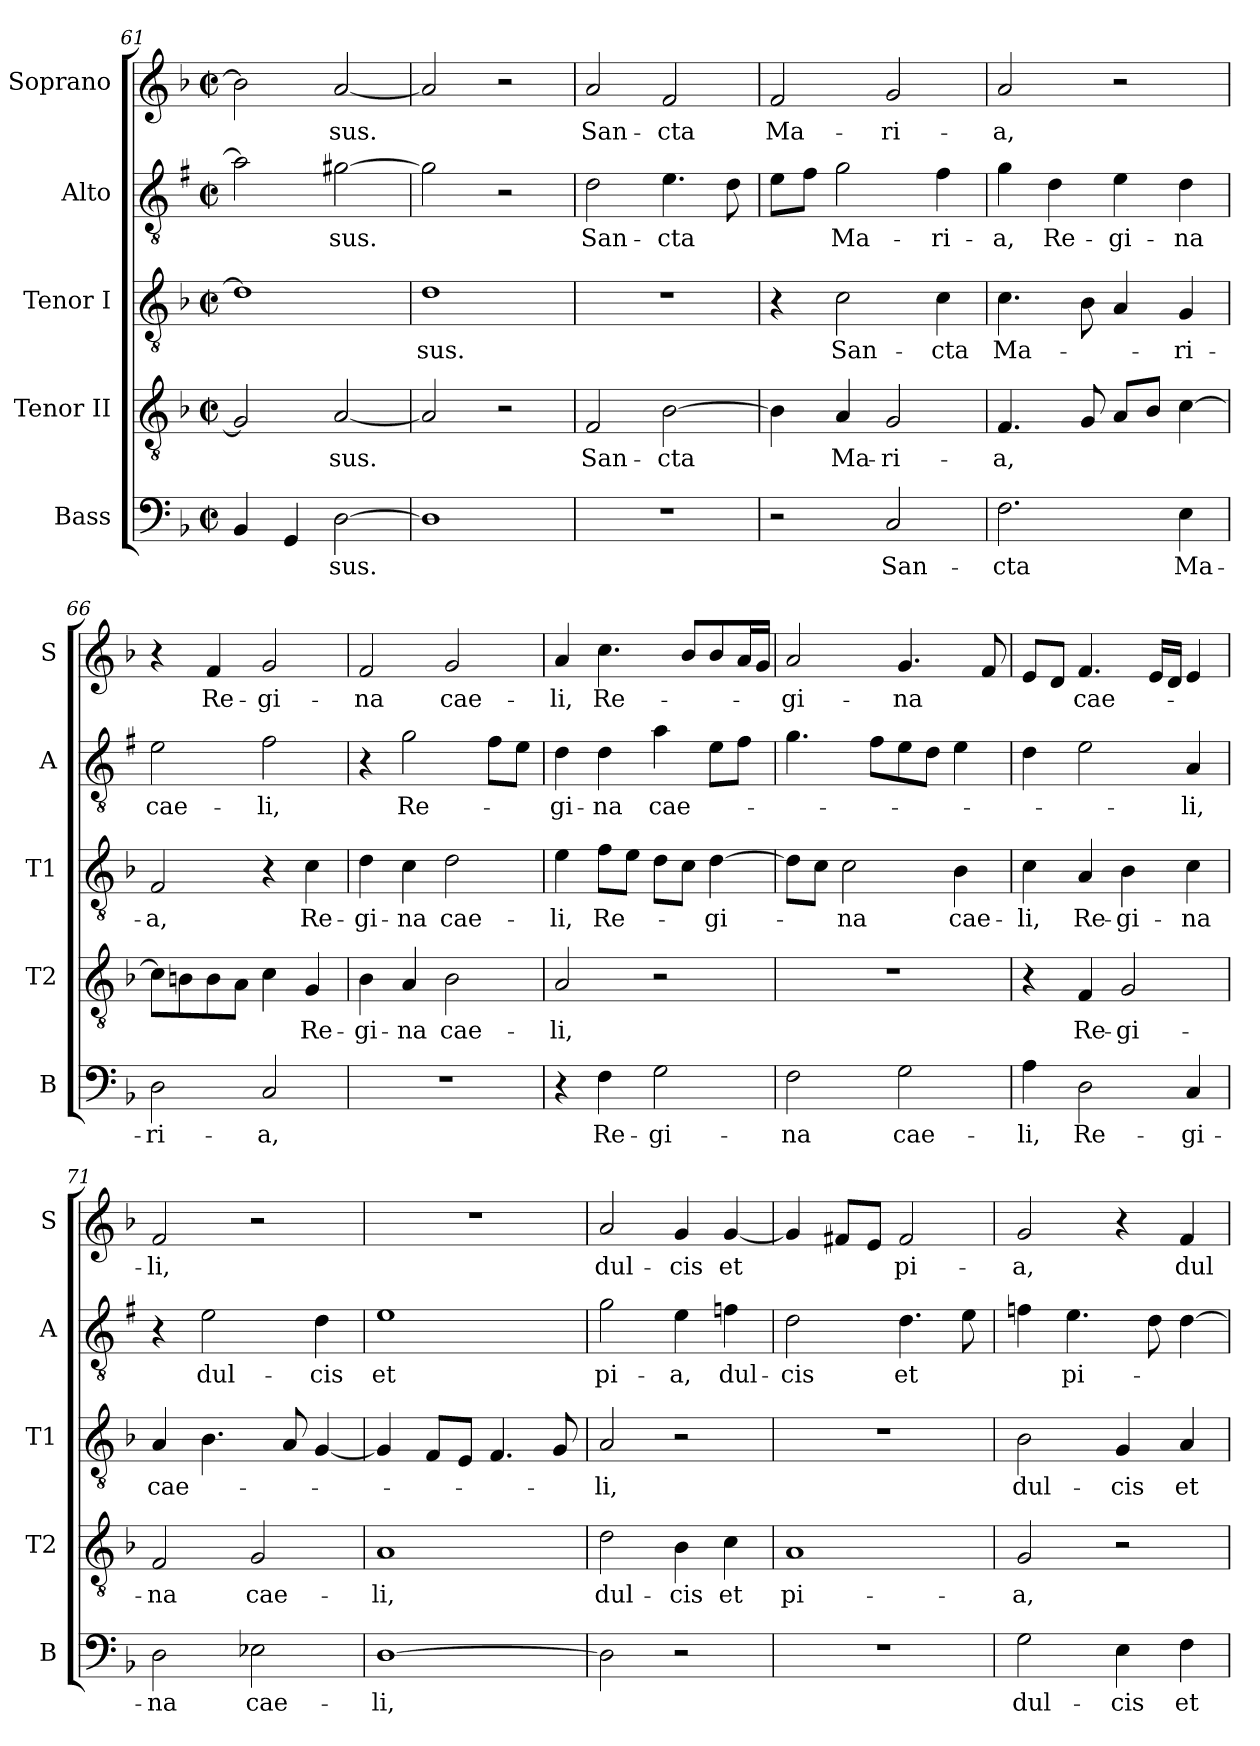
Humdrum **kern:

**kern	**text	**kern	**text	**kern	**text	**kern	**text	**kern	**text
*part5	*part5	*part4	*part4	*part3	*part3	*part2	*part2	*part1	*part1
*staff5	*staff5	*staff4	*staff4	*staff3	*staff3	*staff2	*staff2	*staff1	*staff1
*I"Bass	*	*I"Tenor II	*	*I"Tenor I	*	*I"Alto	*	*I"Soprano	*
*I'B	*	*I'T2	*	*I'T1	*	*I'A	*	*I'S	*
!!LO:LB:g=z
*clefF4	*	*clefGv2	*	*clefGv2	*	*clefGv2	*	*clefG2	*
*	*	*	*	*	*	*ITrd1c2	*	*	*
*k[b-]	*	*k[b-]	*	*k[b-]	*	*k[b-]	*	*k[b-]	*
*F:	*	*F:	*	*F:	*	*F:	*	*F:	*
*M2/2	*	*M2/2	*	*M2/2	*	*M2/2	*	*M2/2	*
*met(c|)	*	*met(c|)	*	*met(c|)	*	*met(c|)	*	*met(c|)	*
=61	=61	=61	=61	=61	=61	=61	=61	=61	=61
4BB-/	.	2G/]	.	1d]	.	2g\]	.	2b-\]	.
4GG/	.	.	.	.	.	.	.	.	.
[2D\	-sus.	[2A/	-sus.	.	.	[2f#X\	-sus.	[2a/	-sus.
=62	=62	=62	=62	=62	=62	=62	=62	=62	=62
1D]	.	2A/]	.	1d	-sus.	2f#\]	.	2a/]	.
.	.	2r	.	.	.	2r	.	2r	.
=63	=63	=63	=63	=63	=63	=63	=63	=63	=63
1r	.	2F/	San-	1r	.	2c\	San-	2a/	San-
.	.	[2B-\	-cta	.	.	4.d\	-cta	2f/	-cta
.	.	.	.	.	.	8c\	.	.	.
=64	=64	=64	=64	=64	=64	=64	=64	=64	=64
2r	.	4B-\]	.	4r	.	8d\L	.	2f/	Ma-
.	.	.	.	.	.	8e\J	.	.	.
.	.	4A/	Ma-	2c\	San-	2f\	Ma-	.	.
2C/	San-	2G/	-ri-	.	.	.	.	2g/	-ri-
.	.	.	.	4c\	-cta	4e\	-ri-	.	.
=65	=65	=65	=65	=65	=65	=65	=65	=65	=65
2.F\	-cta	4.F/	-a,	4.c\	Ma-	4f\	-a,	2a/	-a,
.	.	.	.	.	.	4c\	Re-	.	.
.	.	8G/	.	8B-\	.	.	.	.	.
.	.	8A/L	.	4A/	.	4d\	-gi-	2r	.
.	.	8B-/J	.	.	.	.	.	.	.
4E\	Ma-	[4c\	.	4G/	-ri-	4c\	-na	.	.
=66	=66	=66	=66	=66	=66	=66	=66	=66	=66
2D\	-ri-	8c\L]	.	2F/	-a,	2d\	cae-	4r	.
.	.	8Bn\	.	.	.	.	.	.	.
.	.	8B\	.	.	.	.	.	4f/	Re-
.	.	8A\J	.	.	.	.	.	.	.
2C/	-a,	4c\	.	4r	.	2e\	-li,	2g/	-gi-
.	.	4G/	Re-	4c\	Re-	.	.	.	.
!!LO:PB:g=z
=67	=67	=67	=67	=67	=67	=67	=67	=67	=67
1r	.	4B-\	-gi-	4d\	-gi-	4r	.	2f/	-na
.	.	4A/	-na	4c\	-na	2f\	Re-	.	.
.	.	2B-\	cae-	2d\	cae-	.	.	2g/	cae-
.	.	.	.	.	.	8e\L	.	.	.
.	.	.	.	.	.	8d\J	.	.	.
=68	=68	=68	=68	=68	=68	=68	=68	=68	=68
4r	.	2A/	-li,	4e\	-li,	4c\	-gi-	4a/	-li,
4F\	Re-	.	.	8f\L	Re-	4c\	-na	4.cc\	Re-
.	.	.	.	8e\J	.	.	.	.	.
2G\	-gi-	2r	.	8d\L	.	4g\	cae-	.	.
.	.	.	.	8c\J	.	.	.	8b-/L	.
.	.	.	.	[4d\	-gi-	8d\L	.	8b-/	.
.	.	.	.	.	.	8e\J	.	16a/L	.
.	.	.	.	.	.	.	.	16g/JJ	.
=69	=69	=69	=69	=69	=69	=69	=69	=69	=69
2F\	-na	1r	.	8d\L]	.	4.f\	.	2a/	-gi-
.	.	.	.	8c\J	.	.	.	.	.
.	.	.	.	2c\	-na	.	.	.	.
.	.	.	.	.	.	8e\L	.	.	.
2G\	cae-	.	.	.	.	8d\	.	4.g/	-na
.	.	.	.	.	.	8c\J	.	.	.
.	.	.	.	4B-\	cae-	4d\	.	.	.
.	.	.	.	.	.	.	.	8f/	.
=70	=70	=70	=70	=70	=70	=70	=70	=70	=70
4A\	-li,	4r	.	4c\	-li,	4c\	.	8e/L	.
.	.	.	.	.	.	.	.	8d/J	.
2D\	Re-	4F/	Re-	4A/	Re-	2d\	.	4.f/	cae-
.	.	2G/	-gi-	4B-\	-gi-	.	.	.	.
.	.	.	.	.	.	.	.	16e/LL	.
.	.	.	.	.	.	.	.	16d/JJ	.
4C/	-gi-	.	.	4c\	-na	4G/	-li,	4e/	.
=71	=71	=71	=71	=71	=71	=71	=71	=71	=71
2D\	-na	2F/	-na	4A/	cae-	4r	.	2f/	-li,
.	.	.	.	4.B-\	.	2d\	dul-	.	.
2E-X\	cae-	2G/	cae-	.	.	.	.	2r	.
.	.	.	.	8A/	.	.	.	.	.
.	.	.	.	[4G/	.	4c\	-cis	.	.
=72	=72	=72	=72	=72	=72	=72	=72	=72	=72
[1D	-li,	1A	-li,	4G/]	.	1d	et	1r	.
.	.	.	.	8F/L	.	.	.	.	.
.	.	.	.	8E/J	.	.	.	.	.
.	.	.	.	4.F/	.	.	.	.	.
.	.	.	.	8G/	.	.	.	.	.
!!LO:LB:g=z
=73	=73	=73	=73	=73	=73	=73	=73	=73	=73
2D\]	.	2d\	dul-	2A/	-li,	2f\	pi-	2a/	dul-
2r	.	4B-\	-cis	2r	.	4d\	-a,	4g/	-cis
.	.	4c\	et	.	.	4e-X\	dul-	[4g/	et
=74	=74	=74	=74	=74	=74	=74	=74	=74	=74
1r	.	1A	pi-	1r	.	2c\	-cis	4g/]	.
.	.	.	.	.	.	.	.	8f#X/L	.
.	.	.	.	.	.	.	.	8e/J	.
.	.	.	.	.	.	4.c\	et	2f#/	pi-
.	.	.	.	.	.	8d\	.	.	.
=75	=75	=75	=75	=75	=75	=75	=75	=75	=75
2G\	dul-	2G/	-a,	2B-\	dul-	4e-X\	.	2g/	-a,
.	.	.	.	.	.	4.d\	pi-	.	.
4E\	-cis	2r	.	4G/	-cis	.	.	4r	.
.	.	.	.	.	.	8c\	.	.	.
4F\	et	.	.	4A/	et	[4c\	.	4f/	dul-
=	=	=	=	=	=	=	=	=	=
*-	*-	*-	*-	*-	*-	*-	*-	*-	*-
